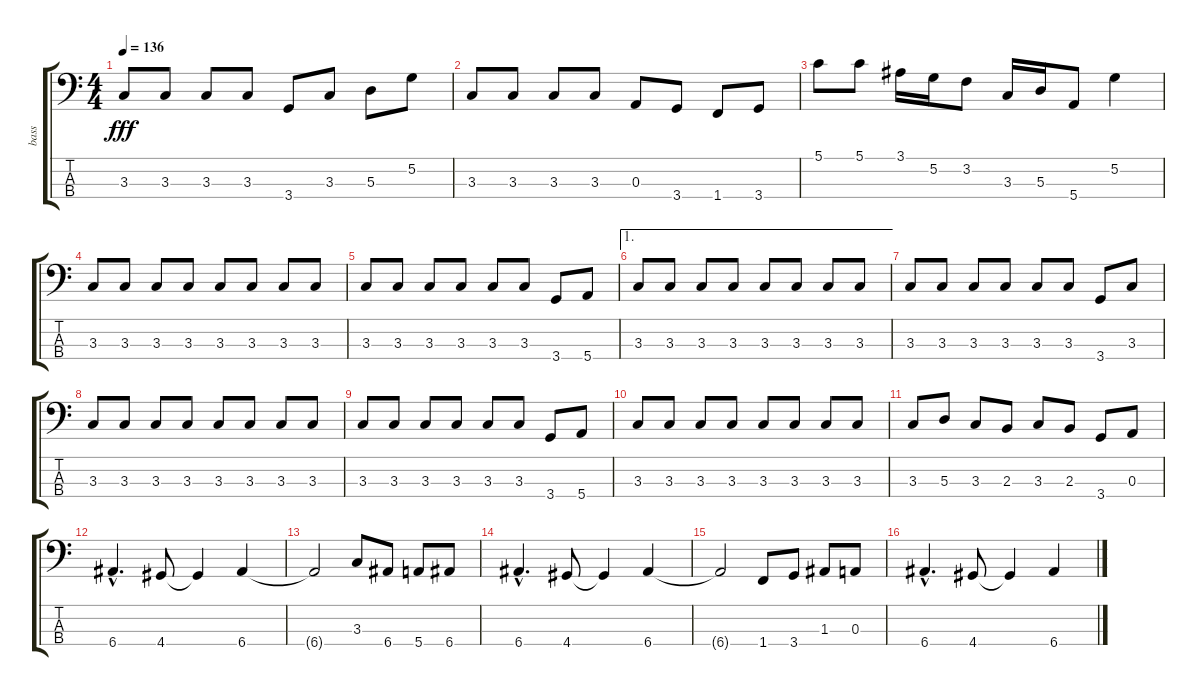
\track ("bass" "bass") {instrument electricbassfinger}
\staff {score tabs}
\tuning (G2 D2 A1 E1) {hide}
\ts (4 4)
\tempo 136
\clef f4
\ks c
3.3.8{dy fff} 3.3.8 3.3.8 3.3.8 3.4.8 3.3.8 5.3.8 5.2.8 |
3.3.8 3.3.8 3.3.8 3.3.8 0.3.8 3.4.8 1.4.8 3.4.8 |
5.1.8 5.1.8 3.1.16 5.2.16 3.2.8 3.3.16 5.3.16 5.4.8 5.2.4 |
3.3.8 3.3.8 3.3.8 3.3.8 3.3.8 3.3.8 3.3.8 3.3.8 |
3.3.8 3.3.8 3.3.8 3.3.8 3.3.8 3.3.8 3.4.8 5.4.8 |
\ae 1
3.3.8 3.3.8 3.3.8 3.3.8 3.3.8 3.3.8 3.3.8 3.3.8 |
3.3.8 3.3.8 3.3.8 3.3.8 3.3.8 3.3.8 3.4.8 3.3.8 |
3.3.8 3.3.8 3.3.8 3.3.8 3.3.8 3.3.8 3.3.8 3.3.8 |
3.3.8 3.3.8 3.3.8 3.3.8 3.3.8 3.3.8 3.4.8 5.4.8 |
3.3.8 3.3.8 3.3.8 3.3.8 3.3.8 3.3.8 3.3.8 3.3.8 |
3.3.8 5.3.8 3.3.8 2.3.8 3.3.8 2.3.8 3.4.8 0.3.8 |
6.4{hac}.4{d} 4.4.8 4.4{t}.4 6.4.4 |
6.4{t}.2 3.3.8 6.4.8 5.4.8 6.4.8 |
6.4{hac}.4{d} 4.4.8 4.4{t}.4 6.4.4 |
6.4{t}.2 1.4.8 3.4.8 1.3.8 0.3.8 |
6.4{hac}.4{d} 4.4.8 4.4{t}.4 6.4.4
